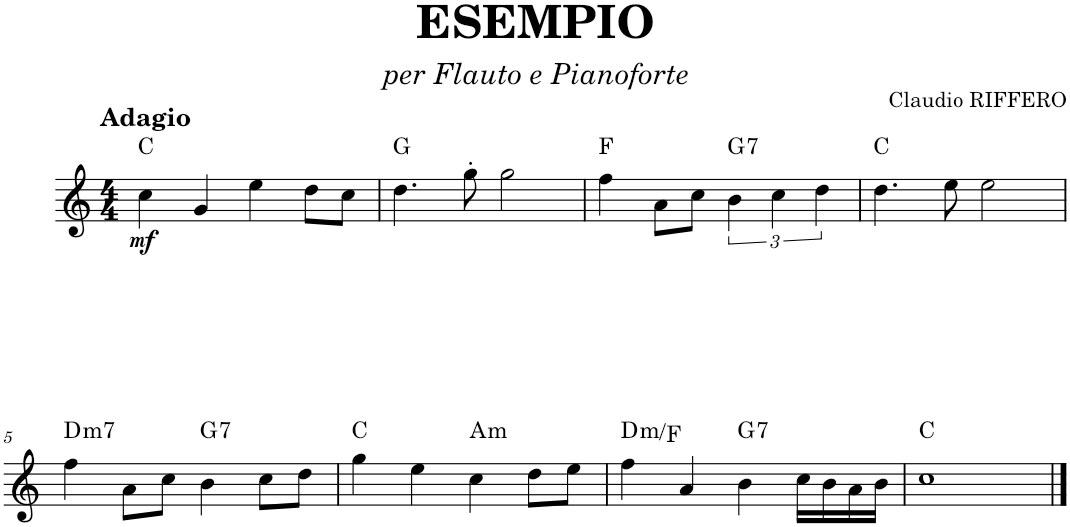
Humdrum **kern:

**kern	**dynam	**harte
*part1	*part1	*part1
*staff1	*staff1	*
*I"Flauto	*	*
*I'Fl.	*	*
*clefG2	*	*
*k[]	*	*
*M4/4	*	*
=1	=1	=1
!LO:TX:a:B:t=Adagio	!	!
!	!LO:DY:b	!
4cc\	mf	C:maj
4g/	.	.
4ee\	.	.
8dd\L	.	.
8cc\J	.	.
=2	=2	=2
4.dd\	.	G:maj
8gg'\	.	.
2gg\	.	.
=3	=3	=3
4ff\	.	F:maj
8a\L	.	.
8cc\J	.	.
!	!	!LO:H:kt=7
6b\	.	G:7
6cc\	.	.
6dd\	.	.
=4	=4	=4
4.dd\	.	C:maj
8ee\	.	.
2ee\	.	.
!!LO:LB:g=z
=5	=5	=5
!	!	!LO:H:kt=m7
4ff\	.	D:min7
8a\L	.	.
8cc\J	.	.
!	!	!LO:H:kt=7
4b\	.	G:7
8cc\L	.	.
8dd\J	.	.
=6	=6	=6
4gg\	.	C:maj
4ee\	.	.
!	!	!LO:H:kt=m
4cc\	.	A:min
8dd\L	.	.
8ee\J	.	.
=7	=7	=7
!	!	!LO:H:kt=m
4ff\	.	D:min/b3
4a/	.	.
!	!	!LO:H:kt=7
4b\	.	G:7
16cc\LL	.	.
16b\	.	.
16a\	.	.
16b\JJ	.	.
=8	=8	=8
1cc	.	C:maj
==	==	==
*-	*-	*-
